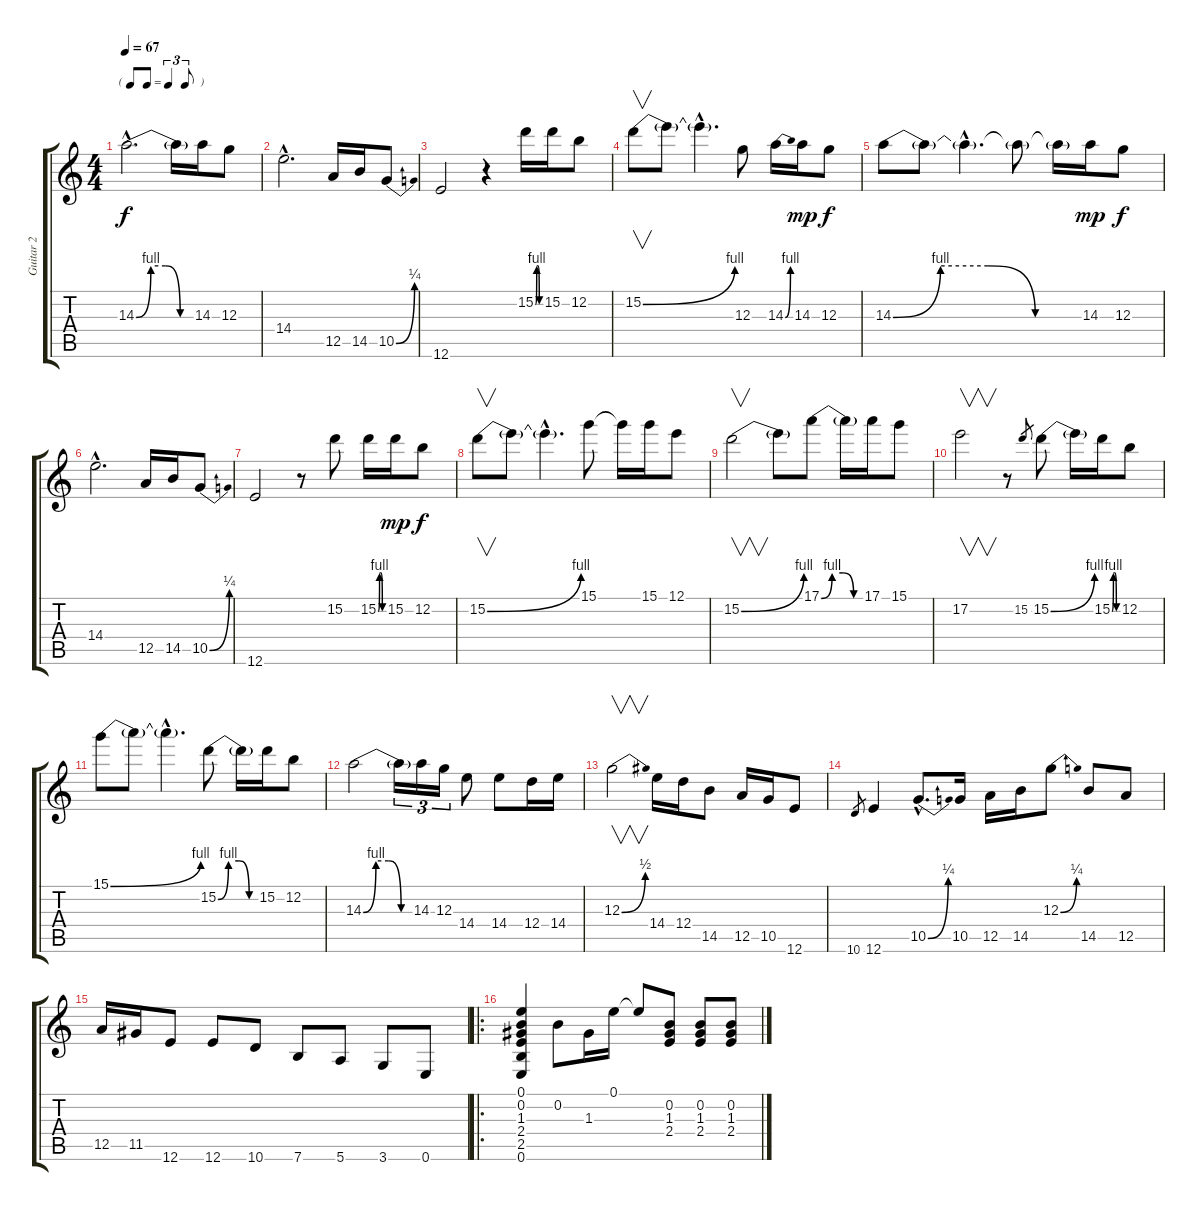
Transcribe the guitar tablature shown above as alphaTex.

\track ("Guitar 2" "Guitar 2") {instrument overdrivenguitar}
\staff {score tabs}
\tuning (E4 B3 G3 D3 A2 E2) {hide}
\ts (4 4)
\tf triplet8th
\tempo 67
\clef g2
\ks c
14.3{be (custom 0 0 15 4 30 4 45 0 60 0) hac}.2{d dy f} 14.3{t}.16 14.3.16 12.3.8 |
14.4{hac}.2{d} 12.5.16 14.5.16 10.5{be (bend 0 0 60 1)}.8 |
12.6.2 r.4 15.2{be (custom 0 0 15 4 30 4 45 0 60 0)}.16 15.2.16 12.2.8 |
15.2{be (bend 0 0 60 4)}.8{v} 15.2{t}.8 15.2{hac t}.4{d} 12.3.8 14.3{be (bend 0 0 60 4)}.16 14.3.16{dy mp} 12.3.8{dy f} |
14.3{be (custom 0 0 15 4 30 4 45 0 60 0)}.8 14.3{t}.8 14.3{hac t}.4{d} 14.3{t}.8 14.3{t}.16 14.3.16{dy mp} 12.3.8{dy f} |
14.4{hac}.2{d} 12.5.16 14.5.16 10.5{be (bend 0 0 60 1)}.8 |
12.6.2 r.8 15.2.8 15.2{be (custom 0 0 15 4 30 4 45 0 60 0)}.16 15.2.16{dy mp} 12.2.8{dy f} |
15.2{be (bend 0 0 60 4)}.8{v} 15.2{t}.8 15.2{hac t}.4{d} 15.1.8 15.1{t}.16 15.1.16 12.1.8 |
15.2{be (bend 0 0 60 4)}.2{v} 15.2{t}.8 17.1{be (custom 0 0 15 4 30 4 45 0 60 0)}.8 17.1{t}.16 17.1.16 15.1.8 |
17.2.2{v} r.8 15.2.8{gr} 15.2{be (bend 0 0 60 4)}.8 15.2{t}.16 15.2{be (custom 0 0 15 4 30 4 45 0 60 0)}.16 12.2.8 |
15.1{be (bend 0 0 60 4)}.8 15.1{t}.8 15.1{hac t}.4{d} 15.2{be (custom 0 0 15 4 30 4 45 0 60 0)}.8 15.2{t}.16 15.2.16 12.2.8 |
14.3{be (custom 0 0 15 4 30 4 45 0 60 0)}.2 14.3{t}.16{tu (3 2)} 14.3.16{tu (3 2)} 12.3.16{tu (3 2)} 14.4.8 14.4.8 12.4.16 14.4.16 |
12.3{be (bend 0 0 60 2)}.2{v} 14.4.16 12.4.16 14.5.8 12.5.16 10.5.16 12.6.8 |
10.6.8{gr} 12.6.4 10.5{be (bend 0 0 60 1) hac}.8{d} 10.5.16 12.5.16 14.5.16 12.3{be (bend 0 0 60 1)}.8 14.5.8 12.5.8 |
12.5.16 11.5.16 12.6.8 12.6.8 10.6.8 7.6.8 5.6.8 3.6.8 0.6.8 |
\ro
(0.1 0.2 1.3 2.4 2.5 0.6).4 0.2.8 1.3.16 0.1.16 0.1{t}.8 (0.2 1.3 2.4).8 (0.2 1.3 2.4).8 (0.2 1.3 2.4).8
